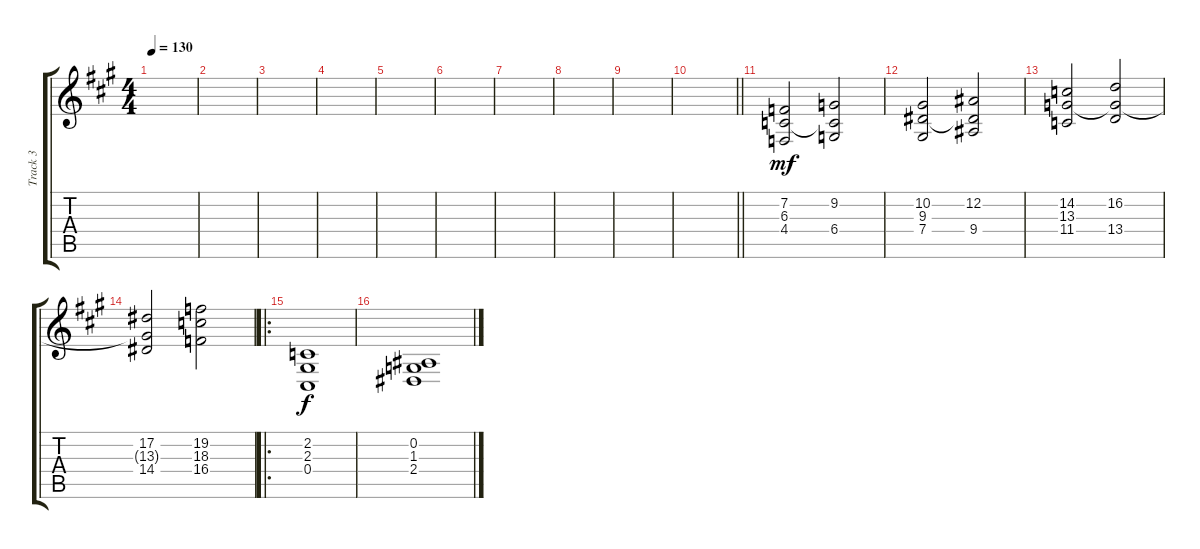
\track ("Track 3" "Track 3") {instrument synthstrings2}
\staff {score tabs}
\tuning (Eb4 Bb3 Gb3 Db3 Ab2 Eb2) {hide}
\ts (4 4)
\tempo 130
\clef g2
\ks a
|
|
|
|
|
|
|
|
|
\barLineRight lightlight
|
(7.2 6.3 4.4).2{dy mf} (9.2 6.3{t} 6.4).2 |
(10.2 9.3 7.4).2 (12.2 9.3{t} 9.4).2 |
(14.2 13.3 11.4).2 (16.2 13.3{t} 13.4).2 |
(17.2 13.3{t} 14.4).2 (19.2 18.3 16.4).2 |
\ro
(2.2 2.3 0.4).1{dy f} |
(0.2 1.3 2.4).1
